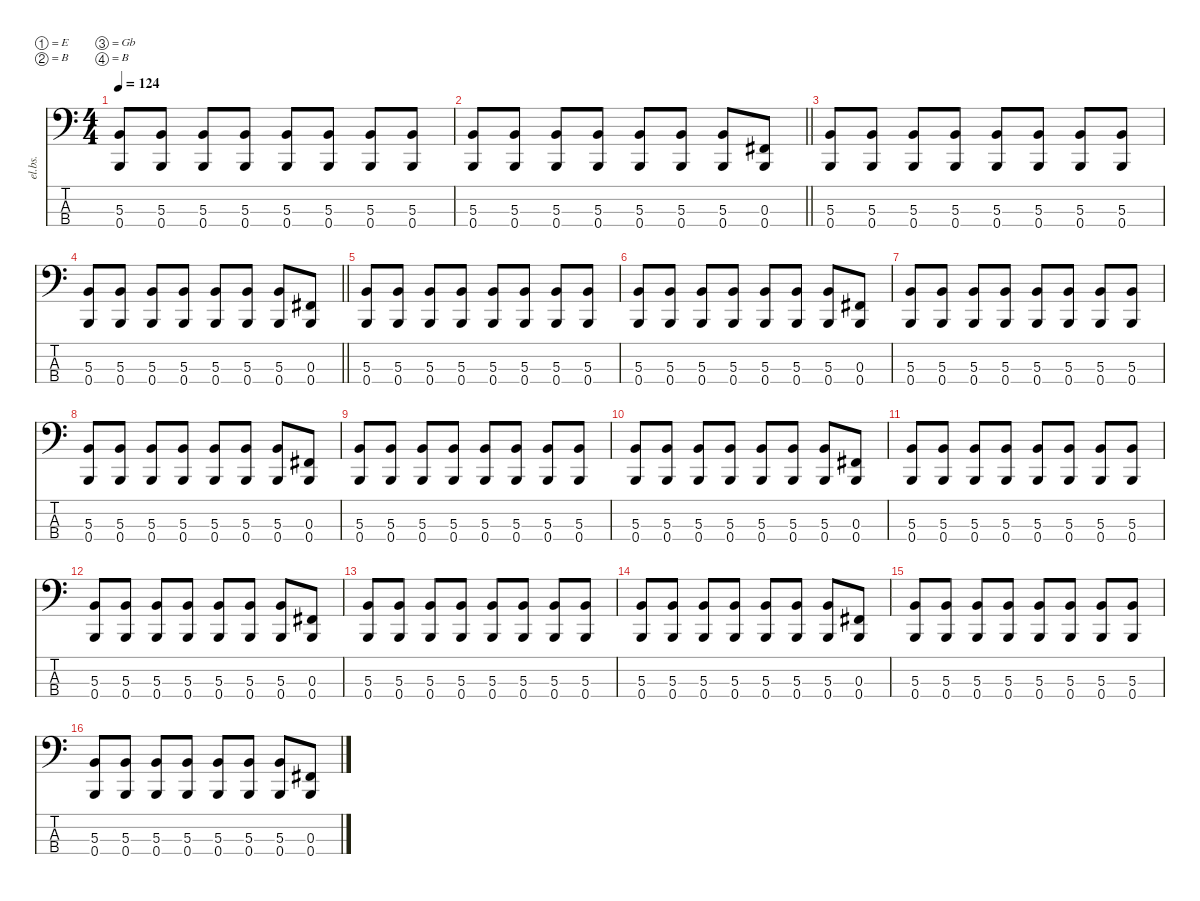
\defaultSystemsLayout 4
\hideDynamics
\bracketExtendMode nobrackets
\otherSystemsTrackNameOrientation horizontal
\track ("Bass" "el.bs.") {instrument electricbassfinger}
\staff {score tabs}
\tuning (E2 B1 Gb1 B0)
\ts (4 4)
\section ("" "")
\tempo 124
\clef f4
\ks c
(5.3 0.4).8{dy f beam Up} (5.3 0.4).8{beam Up} (5.3 0.4).8{beam Up} (5.3 0.4).8{beam Up} (5.3 0.4).8{beam Up} (5.3 0.4).8{beam Up} (5.3 0.4).8{beam Up} (5.3 0.4).8{beam Up} |
\barLineRight lightlight
(5.3 0.4).8{beam Up} (5.3 0.4).8{beam Up} (5.3 0.4).8{beam Up} (5.3 0.4).8{beam Up} (5.3 0.4).8{beam Up} (5.3 0.4).8{beam Up} (5.3 0.4).8{beam Up} (0.3{acc #} 0.4).8{beam Up} |
(5.3 0.4).8{beam Up} (5.3 0.4).8{beam Up} (5.3 0.4).8{beam Up} (5.3 0.4).8{beam Up} (5.3 0.4).8{beam Up} (5.3 0.4).8{beam Up} (5.3 0.4).8{beam Up} (5.3 0.4).8{beam Up} |
\barLineRight lightlight
(5.3 0.4).8{beam Up} (5.3 0.4).8{beam Up} (5.3 0.4).8{beam Up} (5.3 0.4).8{beam Up} (5.3 0.4).8{beam Up} (5.3 0.4).8{beam Up} (5.3 0.4).8{beam Up} (0.3{acc #} 0.4).8{beam Up} |
(5.3 0.4).8{beam Up} (5.3 0.4).8{beam Up} (5.3 0.4).8{beam Up} (5.3 0.4).8{beam Up} (5.3 0.4).8{beam Up} (5.3 0.4).8{beam Up} (5.3 0.4).8{beam Up} (5.3 0.4).8{beam Up} |
(5.3 0.4).8{beam Up} (5.3 0.4).8{beam Up} (5.3 0.4).8{beam Up} (5.3 0.4).8{beam Up} (5.3 0.4).8{beam Up} (5.3 0.4).8{beam Up} (5.3 0.4).8{beam Up} (0.3{acc #} 0.4).8{beam Up} |
(5.3 0.4).8{beam Up} (5.3 0.4).8{beam Up} (5.3 0.4).8{beam Up} (5.3 0.4).8{beam Up} (5.3 0.4).8{beam Up} (5.3 0.4).8{beam Up} (5.3 0.4).8{beam Up} (5.3 0.4).8{beam Up} |
(5.3 0.4).8{beam Up} (5.3 0.4).8{beam Up} (5.3 0.4).8{beam Up} (5.3 0.4).8{beam Up} (5.3 0.4).8{beam Up} (5.3 0.4).8{beam Up} (5.3 0.4).8{beam Up} (0.3{acc #} 0.4).8{beam Up} |
(5.3 0.4).8{beam Up} (5.3 0.4).8{beam Up} (5.3 0.4).8{beam Up} (5.3 0.4).8{beam Up} (5.3 0.4).8{beam Up} (5.3 0.4).8{beam Up} (5.3 0.4).8{beam Up} (5.3 0.4).8{beam Up} |
(5.3 0.4).8{beam Up} (5.3 0.4).8{beam Up} (5.3 0.4).8{beam Up} (5.3 0.4).8{beam Up} (5.3 0.4).8{beam Up} (5.3 0.4).8{beam Up} (5.3 0.4).8{beam Up} (0.3{acc #} 0.4).8{beam Up} |
(5.3 0.4).8{beam Up} (5.3 0.4).8{beam Up} (5.3 0.4).8{beam Up} (5.3 0.4).8{beam Up} (5.3 0.4).8{beam Up} (5.3 0.4).8{beam Up} (5.3 0.4).8{beam Up} (5.3 0.4).8{beam Up} |
(5.3 0.4).8{beam Up} (5.3 0.4).8{beam Up} (5.3 0.4).8{beam Up} (5.3 0.4).8{beam Up} (5.3 0.4).8{beam Up} (5.3 0.4).8{beam Up} (5.3 0.4).8{beam Up} (0.3{acc #} 0.4).8{beam Up} |
(5.3 0.4).8{beam Up} (5.3 0.4).8{beam Up} (5.3 0.4).8{beam Up} (5.3 0.4).8{beam Up} (5.3 0.4).8{beam Up} (5.3 0.4).8{beam Up} (5.3 0.4).8{beam Up} (5.3 0.4).8{beam Up} |
(5.3 0.4).8{beam Up} (5.3 0.4).8{beam Up} (5.3 0.4).8{beam Up} (5.3 0.4).8{beam Up} (5.3 0.4).8{beam Up} (5.3 0.4).8{beam Up} (5.3 0.4).8{beam Up} (0.3{acc #} 0.4).8{beam Up} |
(5.3 0.4).8{beam Up} (5.3 0.4).8{beam Up} (5.3 0.4).8{beam Up} (5.3 0.4).8{beam Up} (5.3 0.4).8{beam Up} (5.3 0.4).8{beam Up} (5.3 0.4).8{beam Up} (5.3 0.4).8{beam Up} |
(5.3 0.4).8{beam Up} (5.3 0.4).8{beam Up} (5.3 0.4).8{beam Up} (5.3 0.4).8{beam Up} (5.3 0.4).8{beam Up} (5.3 0.4).8{beam Up} (5.3 0.4).8{beam Up} (0.3{acc #} 0.4).8{beam Up}
